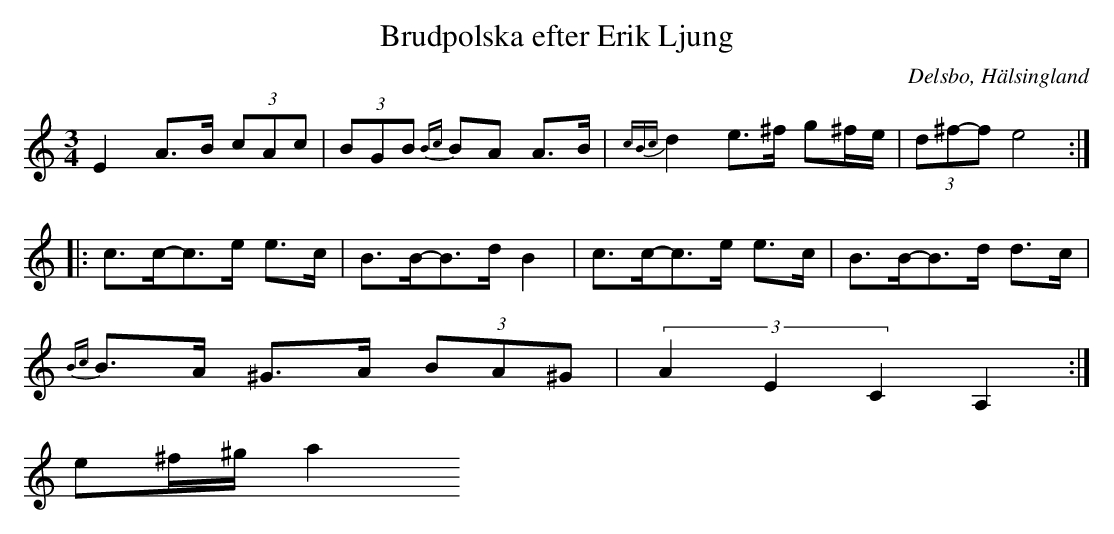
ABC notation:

X:1
T: Brudpolska efter Erik Ljung
O: Delsbo, Hälsingland
M: 3/4
L: 1/8
K: Am
E2 A>B (3cAc| (3BGB {Bc}BA A>B|{cBc}d2 e>^f g^f/e/|(3d^f-f e4 :|
|:c>c-c>e e>c|B>B-B>d B2|c>c-c>e e>c|B>B-B>d d>c|
{Bc}B>A ^G>A (3BA^G|(3A2E2C2 A,2:|
e^f/^g/ a2
